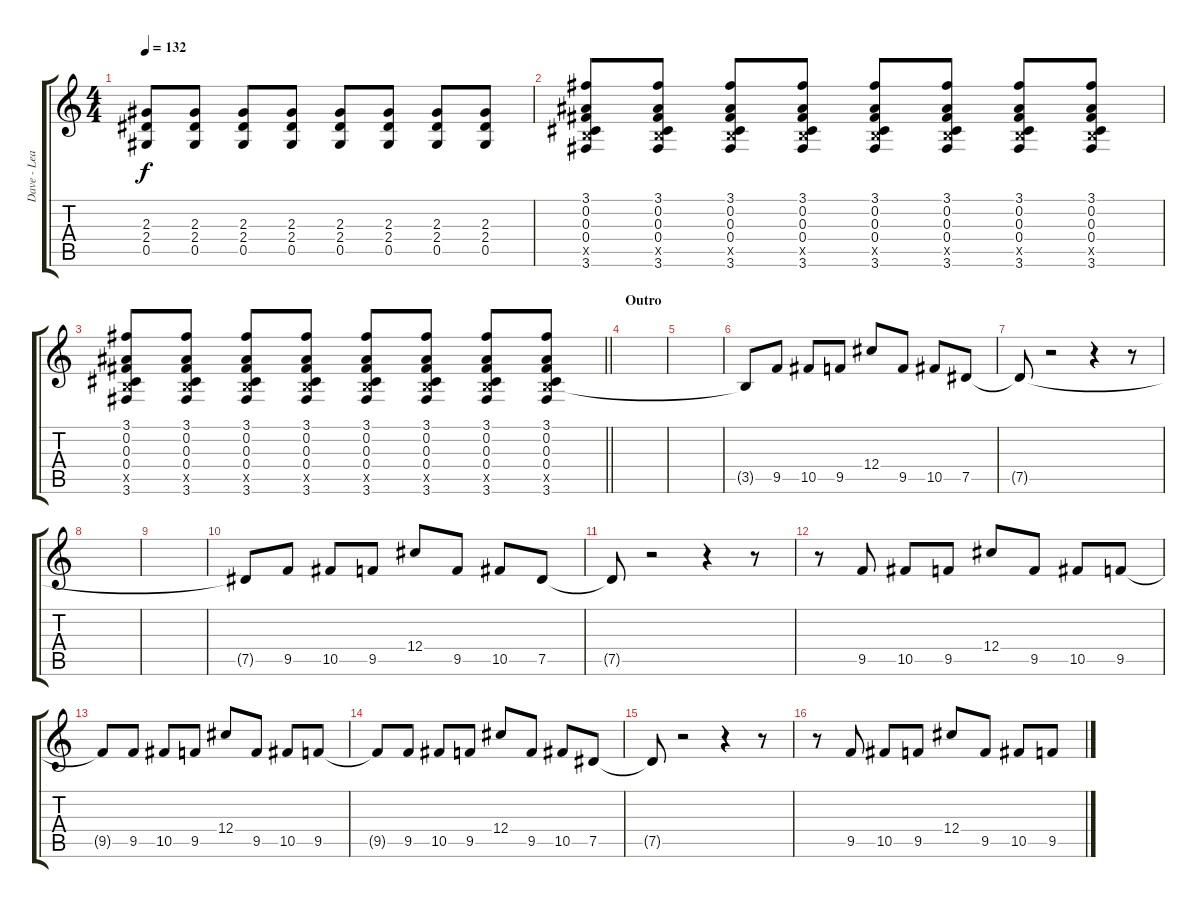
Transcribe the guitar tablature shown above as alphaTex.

\track ("Dave - Lead Guitar" "Dave - Lea") {instrument overdrivenguitar}
\staff {score tabs}
\tuning (Eb4 Bb3 Gb3 Db3 Ab2 Eb2) {hide}
\ts (4 4)
\tempo 132
\clef g2
\ks c
(2.3 2.4 0.5).8{dy f} (2.3 2.4 0.5).8 (2.3 2.4 0.5).8 (2.3 2.4 0.5).8 (2.3 2.4 0.5).8 (2.3 2.4 0.5).8 (2.3 2.4 0.5).8 (2.3 2.4 0.5).8 |
(3.1 0.2 0.3 0.4 3.5{x} 3.6).8 (3.1 0.2 0.3 0.4 3.5{x} 3.6).8 (3.1 0.2 0.3 0.4 3.5{x} 3.6).8 (3.1 0.2 0.3 0.4 3.5{x} 3.6).8 (3.1 0.2 0.3 0.4 3.5{x} 3.6).8 (3.1 0.2 0.3 0.4 3.5{x} 3.6).8 (3.1 0.2 0.3 0.4 3.5{x} 3.6).8 (3.1 0.2 0.3 0.4 3.5{x} 3.6).8 |
\barLineRight lightlight
(3.1 0.2 0.3 0.4 3.5{x} 3.6).8 (3.1 0.2 0.3 0.4 3.5{x} 3.6).8 (3.1 0.2 0.3 0.4 3.5{x} 3.6).8 (3.1 0.2 0.3 0.4 3.5{x} 3.6).8 (3.1 0.2 0.3 0.4 3.5{x} 3.6).8 (3.1 0.2 0.3 0.4 3.5{x} 3.6).8 (3.1 0.2 0.3 0.4 3.5{x} 3.6).8 (3.1 0.2 0.3 0.4 3.5{x} 3.6).8 |
\section ("" "Outro")
|
|
3.5{t}.8{volume 16 instrument acousticguitarsteel} 9.5.8 10.5.8 9.5.8 12.4.8 9.5.8 10.5.8 7.5.8 |
7.5{t}.8 r.2 r.4 r.8 |
|
|
7.5{t}.8 9.5.8 10.5.8 9.5.8 12.4.8 9.5.8 10.5.8 7.5.8 |
7.5{t}.8 r.2 r.4 r.8 |
r.8 9.5.8 10.5.8 9.5.8 12.4.8 9.5.8 10.5.8 9.5.8 |
9.5{t}.8 9.5.8 10.5.8 9.5.8 12.4.8 9.5.8 10.5.8 9.5.8 |
9.5{t}.8 9.5.8 10.5.8 9.5.8 12.4.8 9.5.8 10.5.8 7.5.8 |
7.5{t}.8 r.2 r.4 r.8 |
r.8 9.5.8 10.5.8 9.5.8 12.4.8 9.5.8 10.5.8 9.5.8
